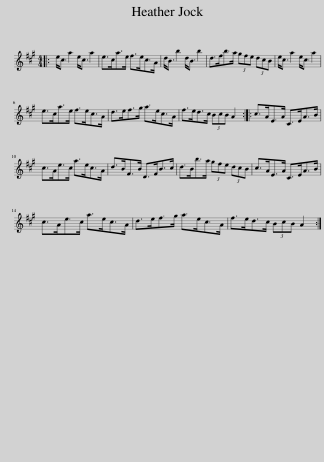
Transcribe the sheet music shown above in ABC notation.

X:1
L:1/8
M:4/4
I:linebreak $
K:A
V:1 treble
V:1
|: e<c a2 e<c a2 | e>ca>e f>ec>A | d<B b2 d<B b2 | d>fb>a (3gfe (3dcB | e<c a2 e<c a2 |$ %5
 e>ca>e f>ec>A | d>ef>g a>ec>A | f>ed>c (3BcB A2 :: c>AE>A C>EA>B |$ c>Ae>c a>ec>A | %10
 d>BF>B D>FB>c | d>Bb>a (3gfe (3dcB | c>AE>A C>EA>B |$ c>Ae>c a>ec>A | d>ef>g a>ec>A | %15
 f>ed>c (3BcB A2 :| %16
